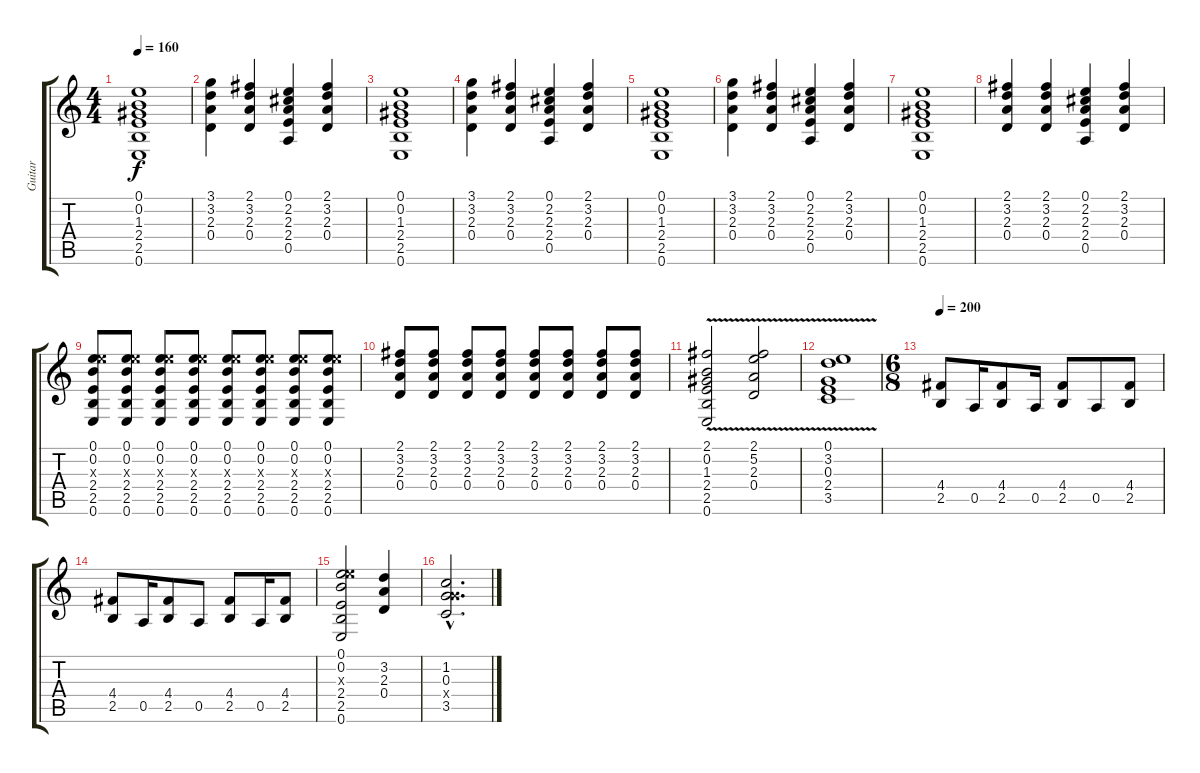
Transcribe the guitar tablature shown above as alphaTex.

\track ("Guitar" "Guitar") {instrument distortionguitar}
\staff {score tabs}
\tuning (E4 B3 G3 D3 A2 E2) {hide}
\ts (4 4)
\tempo 160
\clef g2
\ks c
(0.1 0.2 1.3 2.4 2.5 0.6).1{dy f} |
(3.1 3.2 2.3 0.4).4 (2.1 3.2 2.3 0.4).4 (0.1 2.2 2.3 2.4 0.5).4 (2.1 3.2 2.3 0.4).4 |
(0.1 0.2 1.3 2.4 2.5 0.6).1 |
(3.1 3.2 2.3 0.4).4 (2.1 3.2 2.3 0.4).4 (0.1 2.2 2.3 2.4 0.5).4 (2.1 3.2 2.3 0.4).4 |
(0.1 0.2 1.3 2.4 2.5 0.6).1 |
(3.1 3.2 2.3 0.4).4 (2.1 3.2 2.3 0.4).4 (0.1 2.2 2.3 2.4 0.5).4 (2.1 3.2 2.3 0.4).4 |
(0.1 0.2 1.3 2.4 2.5 0.6).1 |
(2.1 3.2 2.3 0.4).4 (2.1 3.2 2.3 0.4).4 (0.1 2.2 2.3 2.4 0.5).4 (2.1 3.2 2.3 0.4).4 |
(0.1 0.2 9.3{x} 2.4 2.5 0.6).8 (0.1 0.2 9.3{x} 2.4 2.5 0.6).8 (0.1 0.2 9.3{x} 2.4 2.5 0.6).8 (0.1 0.2 9.3{x} 2.4 2.5 0.6).8 (0.1 0.2 9.3{x} 2.4 2.5 0.6).8 (0.1 0.2 9.3{x} 2.4 2.5 0.6).8 (0.1 0.2 9.3{x} 2.4 2.5 0.6).8 (0.1 0.2 9.3{x} 2.4 2.5 0.6).8 |
(2.1 3.2 2.3 0.4).8 (2.1 3.2 2.3 0.4).8 (2.1 3.2 2.3 0.4).8 (2.1 3.2 2.3 0.4).8 (2.1 3.2 2.3 0.4).8 (2.1 3.2 2.3 0.4).8 (2.1 3.2 2.3 0.4).8 (2.1 3.2 2.3 0.4).8 |
(2.1 0.2 1.3 2.4 2.5 0.6{v}).2 (2.1{v} 5.2 2.3 0.4).2 |
(0.1{v} 3.2 0.3 2.4 3.5).1 |
\ts (6 8)
\tempo 200
(4.4 2.5).8 0.5.16 (4.4 2.5).8 0.5.16 (4.4 2.5).8 0.5.8 (4.4 2.5).8 |
(4.4 2.5).8 0.5.16 (4.4 2.5).8 0.5.8 (4.4 2.5).8 0.5.16 (4.4 2.5).8 |
(0.1 0.2 9.3{x} 2.4 2.5 0.6).2 (3.2 2.3 0.4).4 |
(1.2{hac} 0.3{hac} 5.4{hac x} 3.5{hac}).2{d}
